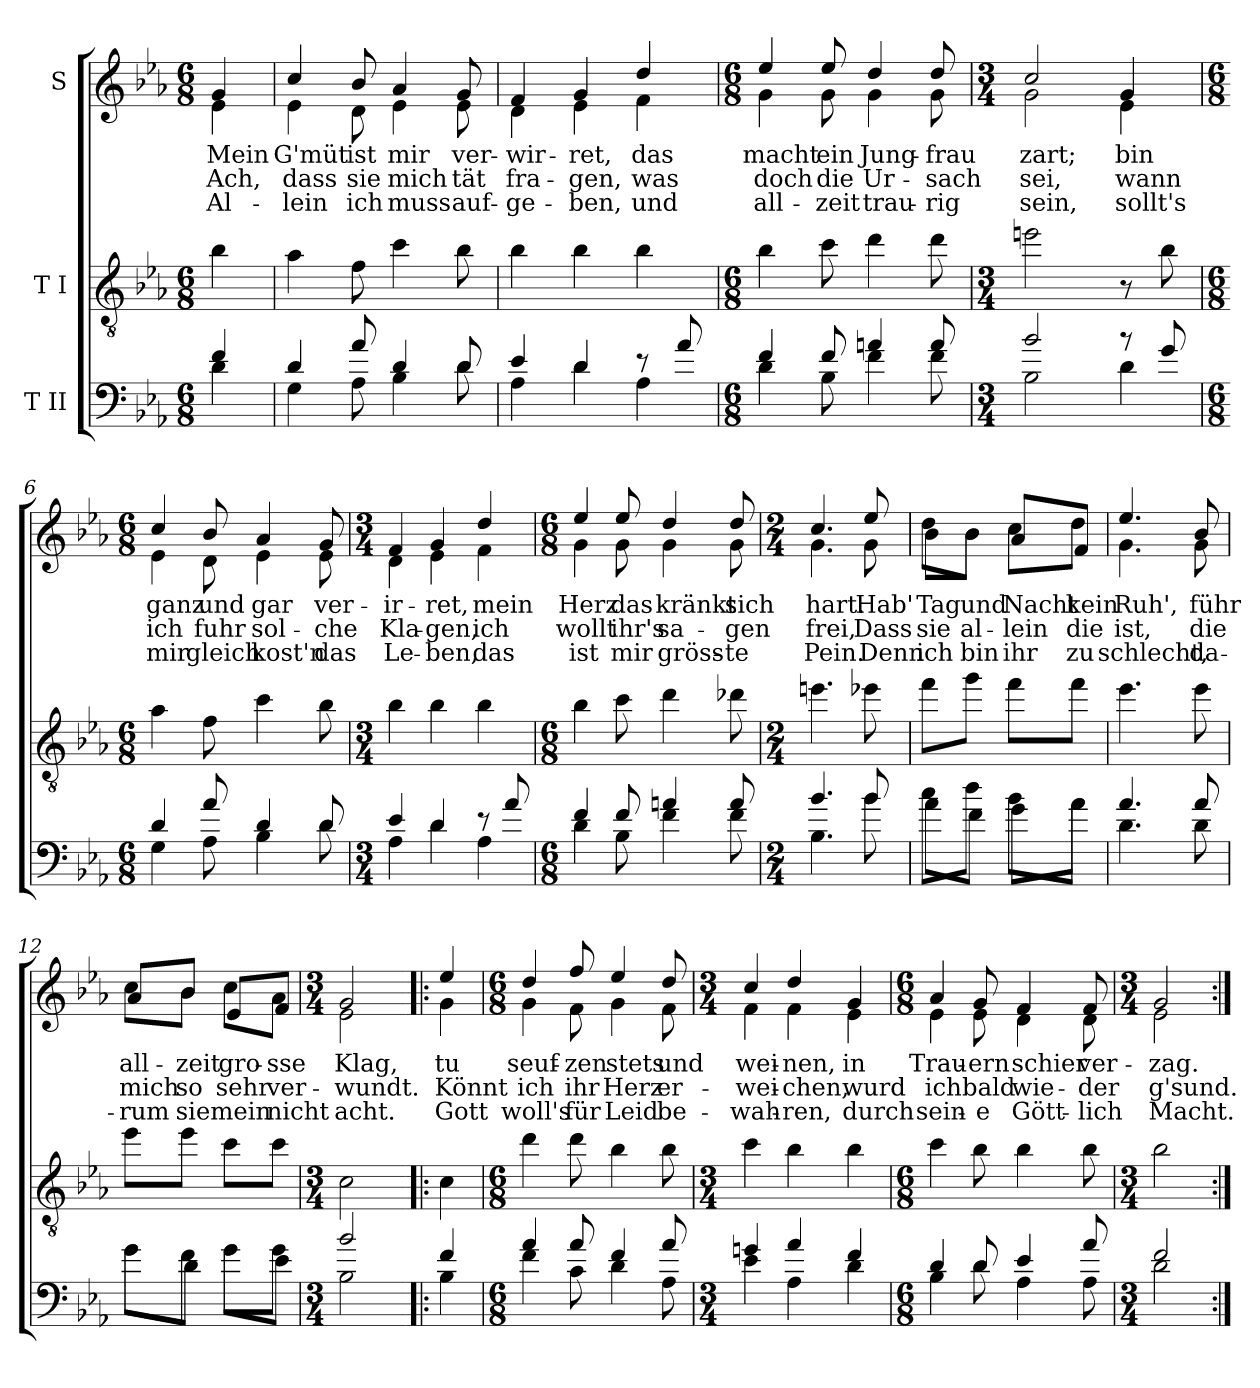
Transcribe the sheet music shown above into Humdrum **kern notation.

**kern	**kern	**kern	**text	**text	**text
*part3	*part2	*part1	*part1	*part1	*part1
*staff3	*staff2	*staff1	*staff1	*staff1	*staff1
*I"T II	*I"T I	*I"S	*	*	*
*clefF4	*clefGv2	*clefG2	*	*	*
*k[b-e-a-]	*k[b-e-a-]	*k[b-e-a-]	*	*	*
*E-:	*E-:	*E-:	*	*	*
*M6/8	*M6/8	*M6/8	*	*	*
=1	=1	=1	=1	=1	=1
*^	*	*^	*	*	*
4f	4d	4b-	4g	4e-	Mein	Ach,	Al-
=2	=2	=2	=2	=2	=2	=2	=2
4d	4G	4a-	4cc	4e-	G'müt	dass	-lein
8a-	8A-	8f	8b-	8d	ist	sie	ich
4d	4B-	4cc	4a-	4e-	mir	mich	muss
8d	8d	8b-	8g	8e-	ver-	tät	auf-
=3	=3	=3	=3	=3	=3	=3	=3
4e-	4A-	4b-	4f	4d	-wir-	fra-	-ge-
4d	4d	4b-	4g	4e-	-ret,	-gen,	-ben,
8r	4A-	4b-	4dd	4f	das	was	und
8a-	.	.	.	.	.	.	.
=4	=4	=4	=4	=4	=4	=4	=4
*M6/8	*	*M6/8	*M6/8	*	*	*	*
4f	4d	4b-	4ee-	4g	macht	doch	all-
8f	8B-	8cc	8ee-	8g	ein	die	-zeit
4an	4f	4dd	4dd	4g	Jung-	Ur-	trau-
8a	8f	8dd	8dd	8g	-frau	-sach	-rig
=5	=5	=5	=5	=5	=5	=5	=5
*M3/4	*	*M3/4	*M3/4	*	*	*	*
2b-	2B-	2een	2cc	2g	zart;	sei,	sein,
8r	4d	8r	4g	4e-	bin	wann	sollt's
8g	.	8b-	.	.	.	.	.
=6	=6	=6	=6	=6	=6	=6	=6
*M6/8	*	*M6/8	*M6/8	*	*	*	*
4d	4G	4a-	4cc	4e-	ganz	ich	mir
8a-	8A-	8f	8b-	8d	und	fuhr	gleich
4d	4B-	4cc	4a-	4e-	gar	sol-	kost'n
8d	8d	8b-	8g	8e-	ver-	-che	das
=7	=7	=7	=7	=7	=7	=7	=7
*M3/4	*	*M3/4	*M3/4	*	*	*	*
4e-	4A-	4b-	4f	4d	-ir-	Kla-	Le-
4d	4d	4b-	4g	4e-	-ret,	-gen,	-ben,
8r	4A-	4b-	4dd	4f	mein	ich	das
8a-	.	.	.	.	.	.	.
=8	=8	=8	=8	=8	=8	=8	=8
*M6/8	*	*M6/8	*M6/8	*	*	*	*
4f	4d	4b-	4ee-	4g	Herz	wollt	ist
8f	8B-	8cc	8ee-	8g	das	ihr's	mir
4an	4f	4dd	4dd	4g	kränkt	sa-	gröss-
8a	8f	8dd-	8dd	8g	sich	-gen	-te
=9	=9	=9	=9	=9	=9	=9	=9
*M2/4	*	*M2/4	*M2/4	*	*	*	*
4.b-	4.B-	4.een	4.cc	4.g	hart.	frei,	Pein.
8b-	8b-	8ee-X	8ee-	8g	Hab'	Dass	Denn
=10	=10	=10	=10	=10	=10	=10	=10
8cc\L	8a-\L	8ff\L	8dd\L	8b-\L	Tag	sie	ich
8dd\J	8f\J	8gg\J	8b-\J	8b-\J	und	al-	bin
8b-\L	8g\L	8ff\L	8cc\L	8a-/L	Nacht	-lein	ihr
8a-\J	8a-\J	8ff\J	8dd\J	8f/J	kein	die	zu
=11	=11	=11	=11	=11	=11	=11	=11
4.a-	4.d	4.ee-	4.ee-	4.g	Ruh',	ist,	schlecht,
8a-	8d	8ee-	8b-	8g	führ	die	da-
=12	=12	=12	=12	=12	=12	=12	=12
8g\L	8g\L	8ee-\L	8cc\L	8a-/L	all-	mich	-rum
8f\J	8d\J	8ee-\J	8b-\J	8b-/J	-zeit	so	sie
8g\L	8g\L	8cc\L	8cc\L	8e-/L	gro-	sehr	mein
8g\J	8e-\J	8cc\J	8a-\J	8f/J	-sse	ver-	nicht
=13	=13	=13	=13	=13	=13	=13	=13
*M3/4	*	*M3/4	*M3/4	*	*	*	*
2b-	2B-	2c	2g	2e-	Klag,	-wundt.	acht.
=14!|:	=14!|:	=14!|:	=14!|:	=14!|:	=14!|:	=14!|:	=14!|:
4f	4B-	4c	4ee-	4g	tu	Könnt	Gott
=15	=15	=15	=15	=15	=15	=15	=15
*M6/8	*	*M6/8	*M6/8	*	*	*	*
4a-	4f	4dd	4dd	4g	seuf-	ich	woll's
8a-	8c	8dd	8ff	8f	-zen	ihr	für
4f	4d	4b-	4ee-	4g	stets	Herz	Leid
8a-	8A-	8b-	8dd	8f	und	er-	be-
=16	=16	=16	=16	=16	=16	=16	=16
*M3/4	*	*M3/4	*M3/4	*	*	*	*
4gn	4e-	4cc	4cc	4f	wei-	-wei-	-wah-
4a-	4A-	4b-	4dd	4f	-nen,	-chen,	-ren,
4f	4d	4b-	4g	4e-	in	wurd	durch
=17	=17	=17	=17	=17	=17	=17	=17
*M6/8	*	*M6/8	*M6/8	*	*	*	*
4d	4B-	4cc	4a-	4e-	Trau-	ich	sein-
8d	8d	8b-	8g	8e-	-ern	bald	-e
4e-	4A-	4b-	4f	4d	schier	wie-	Gött-
8a-	8A-	8b-	8f	8d	ver-	-der	-lich
=18	=18	=18	=18	=18	=18	=18	=18
*M3/4	*	*M3/4	*M3/4	*	*	*	*
2f	2d	2b-	2g	2e-	-zag.	g'sund.	Macht.
*v	*v	*	*v	*v	*	*	*
=:|!	=:|!	=:|!	=:|!	=:|!	=:|!
*-	*-	*-	*-	*-	*-
